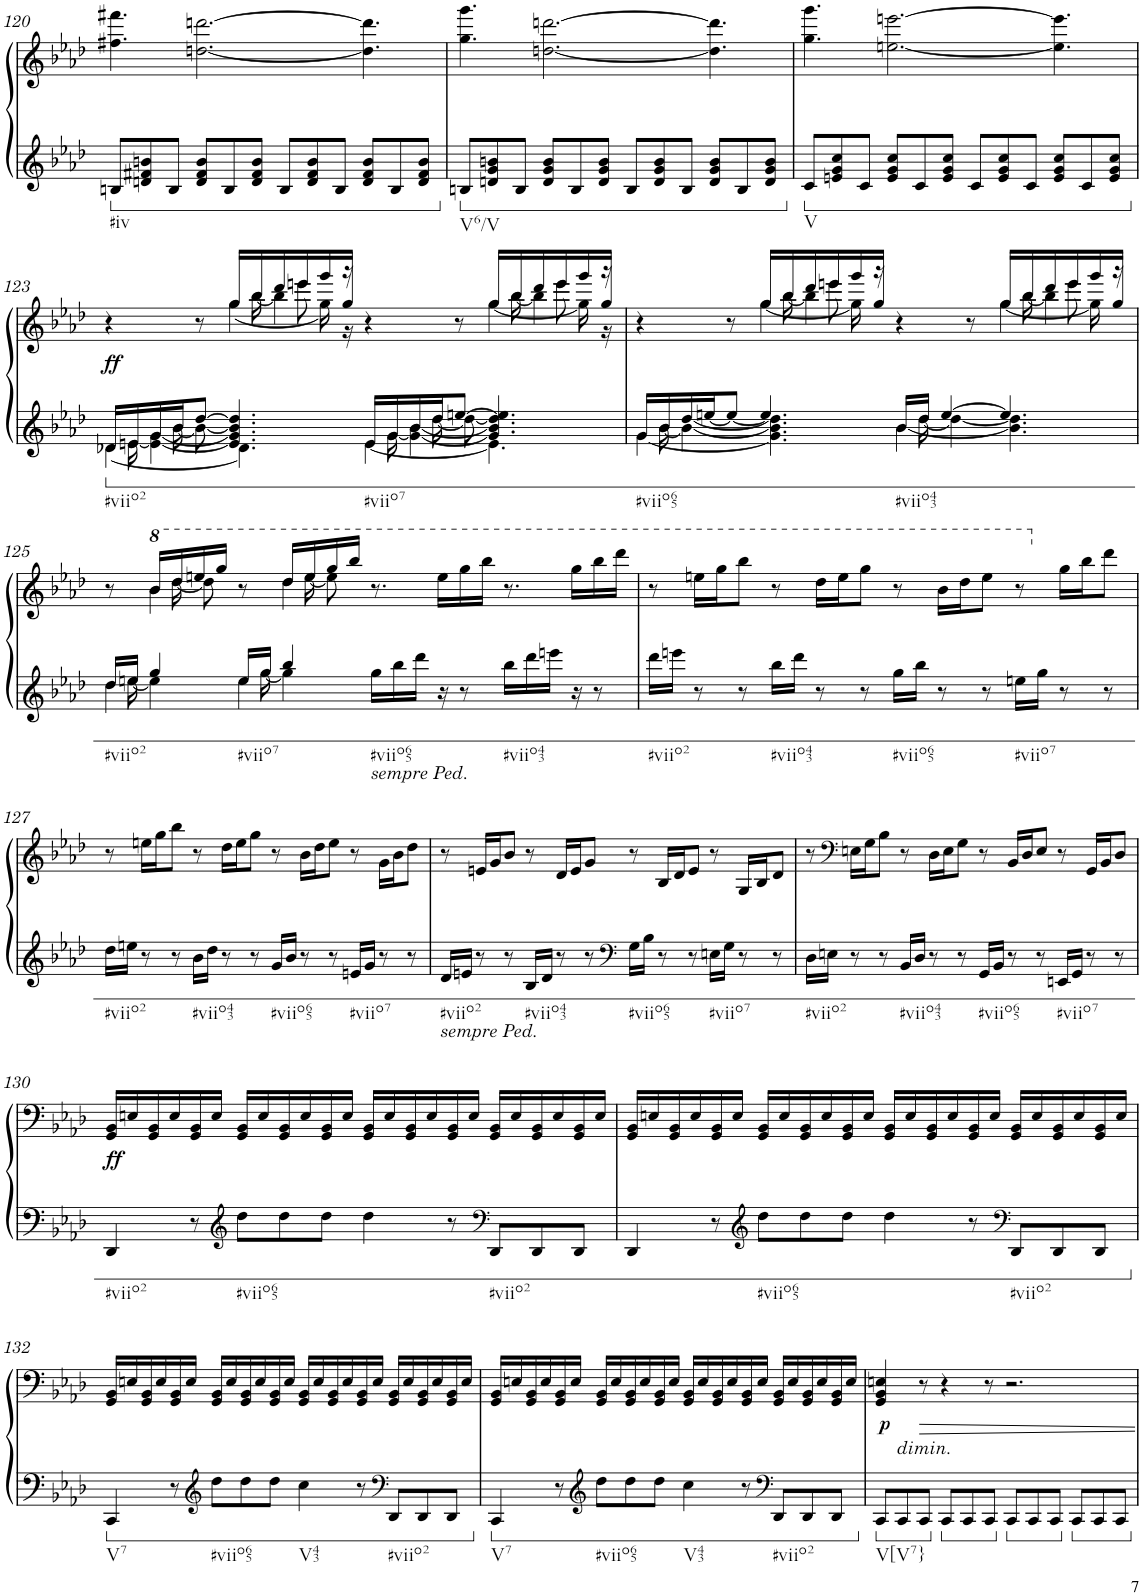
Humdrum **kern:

**kern	**kern	**dynam
*part1	*part1	*part1
*staff2	*staff1	*staff1/2
*I"Piano	*	*
*I'Pno.	*	*
!!LO:PB:g=z
*clefF4	*clefF4	*
*k[b-e-a-d-]	*k[b-e-a-d-]	*
*M12/8	*M12/8	*
=120	=120	=120
!LO:TX:b:t=#iv	!	!
8Bn/L	4.ff#X\ 4.fff#X\	.
8dn/ 8f#X/ 8bn/	.	.
8B/J	.	.
8d/ 8f#/ 8b/L	[2.ddn\ [2.dddn\	.
8B/	.	.
8d/ 8f#/ 8b/J	.	.
8B/L	.	.
8d/ 8f#/ 8b/	.	.
8B/J	.	.
8d/ 8f#/ 8b/L	4.dd\] 4.ddd\]	.
8B/	.	.
8d/ 8f#/ 8b/J	.	.
=121	=121	=121
!LO:TX:b:t=V6/V	!	!
8Bn/L	4.gg\ 4.ggg\	.
8dn/ 8g/ 8bn/	.	.
8B/J	.	.
8d/ 8g/ 8b/L	[2.ddn\ [2.dddn\	.
8B/	.	.
8d/ 8g/ 8b/J	.	.
8B/L	.	.
8d/ 8g/ 8b/	.	.
8B/J	.	.
8d/ 8g/ 8b/L	4.dd\] 4.ddd\]	.
8B/	.	.
8d/ 8g/ 8b/J	.	.
=122	=122	=122
!LO:TX:b:t=V	!	!
8c/L	4.gg\ 4.ggg\	.
8en/ 8g/ 8cc/	.	.
8c/J	.	.
8e/ 8g/ 8cc/L	[2.een\ [2.eeen\	.
8c/	.	.
8e/ 8g/ 8cc/J	.	.
8c/L	.	.
8e/ 8g/ 8cc/	.	.
8c/J	.	.
8e/ 8g/ 8cc/L	4.ee\] 4.eee\]	.
8c/	.	.
8e/ 8g/ 8cc/J	.	.
!!LO:LB:g=z
=123	=123	=123
*^	*^	*
*	*^	*	*^	*
*	*	*^	*	*	*^	*
!LO:TX:b:t=#viio2	!	!	!	!	!	!	!	!
!	!	!	!	!	!	!	!	!LO:DY:b
16d-/LL	8.ryy	16ryy	[4.d-X\	4r	4ryy	4ryy	4ryy	ff
16en/	.	[16e\	.	.	.	.	.	.
[<16g/	.	4e\_ 4g\	.	.	.	.	.	.
16b-/J	[16b-\	.	.	.	.	.	.	.
[8dd-/J	8b-\_	.	.	8r	8ryy	8ryy	8ryy	.
4.e/] 4.g/] 4.b-/] 4.dd-/]	8ryy	4.ryy	4.d-\]	16gg/LL	8ryy	16ryy	[4gg\	.
.	.	.	.	16bb-/	.	[16bb-\	.	.
.	4ryy	.	.	16ddd-/	16ryy	4bb-\]	.	.
.	.	.	.	16eeen/	8eee\	.	.	.
.	.	.	.	16ggg/	.	.	16gg\]	.
.	.	.	.	16gg/JJ	16r	.	16r	.
!LO:TX:b:t=#viio7	!	!	!	!	!	!	!	!
16e/LL	8.ryy	16ryy	[4.e\	4r	4ryy	4ryy	4ryy	.
16g/	.	[16g\	.	.	.	.	.	.
[<16b-/	.	4g\_ 4b-\	.	.	.	.	.	.
16dd-/J	[16dd-\	.	.	.	.	.	.	.
[8een/J	8dd-\_	.	.	8r	8ryy	8ryy	8ryy	.
4.g/] 4.b-/] 4.dd-/] 4.ee/]	8ryy	4.ryy	4.e\]	16gg/LL	8ryy	16ryy	[4gg\	.
.	.	.	.	16bb-/	.	[16bb-\	.	.
.	4ryy	.	.	16ddd-/	16ryy	4bb-\]	.	.
.	.	.	.	16eee/	8eee\	.	.	.
.	.	.	.	16ggg/	.	.	16gg\]	.
.	.	.	.	16gg/JJ	16r	.	16r	.
*	*	*v	*v	*	*	*	*	*
=124	=124	=124	=124	=124	=124	=124	=124
!LO:TX:b:t=#viio65	!	!	!	!	!	!	!
16g/LL	16ryy	[4.g\	4r	4ryy	4ryy	4ryy	.
16b-/	[16b-\	.	.	.	.	.	.
[<16dd-/	4b-\_	.	.	.	.	.	.
[<16een/J	.	.	.	.	.	.	.
8ee/J_	.	.	8r	8ryy	8ryy	8ryy	.
4.ee/]	4.g\] 4.b-\] 4.dd-\]	4.ryy	16gg/LL	8ryy	16ryy	[4gg\	.
.	.	.	16bb-/	.	[16bb-\	.	.
.	.	.	16ddd-/	16ryy	4bb-\]	.	.
.	.	.	16eeen/	8eee\	.	.	.
.	.	.	16ggg/	.	.	16gg\]	.
.	.	.	16gg/JJ	16r	.	16ryy	.
!LO:TX:b:t=#viio43	!	!	!	!	!	!	!
16b-/LL	16ryy	[4.b-\	4r	4ryy	4ryy	4ryy	.
16dd-/JJ	[16dd-\	.	.	.	.	.	.
[4ee/	4dd-\_	.	.	.	.	.	.
.	.	.	8r	8ryy	8ryy	8ryy	.
4.ee/]	4.b-\] 4.dd-\]	4.ryy	16gg/LL	8ryy	16ryy	[4gg\	.
.	.	.	16bb-/	.	[16bb-\	.	.
.	.	.	16ddd-/	16ryy	4bb-\]	.	.
.	.	.	16eee/	8eee\	.	.	.
.	.	.	16ggg/	.	.	16gg\]	.
.	.	.	16gg/JJ	16r	.	16ryy	.
!!LO:LB:g=z
=125	=125	=125	=125	=125	=125	=125	=125
!LO:TX:b:t=#viio2	!	!	!	!	!	!	!
*	*	*	*	*	*v	*v	*
16dd-/LL	16ryy	4.dd-\	8r	8.ryy	8ryy	.
16een/JJ	[16ee\	.	.	.	.	.
4gg/	4ee\]	.	16bb-/LL	.	4bb-\	.
.	.	.	16ddd-/	[16ddd-\	.	.
.	.	.	16eeen/	8ddd-\]	.	.
.	.	.	16ggg/JJ	.	.	.
!LO:TX:b:t=#viio7	!	!	!	!	!	!
16ee/LL	16ryy	4.ee\	8r	8.ryy	8ryy	.
16gg/JJ	[16gg\	.	.	.	.	.
4bb-/	4gg\]	.	16ddd-/LL	.	4ddd-\	.
.	.	.	16eee/	[16eee\	.	.
.	.	.	16ggg/	8eee\]	.	.
.	.	.	16bbb-/JJ	.	.	.
!LO:TX:b:i:t=sempre Ped.	!	!	!	!	!	!
!LO:TX:b:t=#viio65	!	!	!	!	!	!
16gg\LL	2.ryy	2.ryy	8.r	2.ryy	2.ryy	.
16bb-\	.	.	.	.	.	.
16ddd-\JJ	.	.	.	.	.	.
16r	.	.	16eee\LL	.	.	.
8r	.	.	16ggg\	.	.	.
.	.	.	16bbb-\JJ	.	.	.
!LO:TX:b:t=#viio43	!	!	!	!	!	!
16bb-\LL	.	.	8.r	.	.	.
16ddd-\	.	.	.	.	.	.
16eeen\JJ	.	.	.	.	.	.
16r	.	.	16ggg\LL	.	.	.
8r	.	.	16bbb-\	.	.	.
.	.	.	16dddd-\JJ	.	.	.
*v	*v	*v	*	*	*	*
*	*v	*v	*v	*
=126	=126	=126
!LO:TX:b:t=#viio2	!	!
16ddd-\LL	8r	.
16eeen\JJ	.	.
8r	16eeen\LL	.
.	16ggg\J	.
8r	8bbb-\J	.
!LO:TX:b:t=#viio43	!	!
16bb-\LL	8r	.
16ddd-\JJ	.	.
8r	16ddd-\LL	.
.	16eee\J	.
8r	8ggg\J	.
!LO:TX:b:t=#viio65	!	!
16gg\LL	8r	.
16bb-\JJ	.	.
8r	16bb-\LL	.
.	16ddd-\J	.
8r	8eee\J	.
!LO:TX:b:t=#viio7	!	!
16een\LL	8r	.
16gg\JJ	.	.
8r	16gg\LL	.
.	16bb-\J	.
8r	8ddd-\J	.
!!LO:LB:g=z
=127	=127	=127
!LO:TX:b:t=#viio2	!	!
16dd-\LL	8r	.
16een\JJ	.	.
8r	16een\LL	.
.	16gg\J	.
8r	8bb-\J	.
!LO:TX:b:t=#viio43	!	!
16b-\LL	8r	.
16dd-\JJ	.	.
8r	16dd-\LL	.
.	16ee\J	.
8r	8gg\J	.
!LO:TX:b:t=#viio65	!	!
16g/LL	8r	.
16b-/JJ	.	.
8r	16b-\LL	.
.	16dd-\J	.
8r	8ee\J	.
!LO:TX:b:t=#viio7	!	!
16en/LL	8r	.
16g/JJ	.	.
8r	16g\LL	.
.	16b-\J	.
8r	8dd-\J	.
=128	=128	=128
!LO:TX:b:i:t=sempre Ped.	!	!
!LO:TX:b:t=#viio2	!	!
16d-/LL	8r	.
16en/JJ	.	.
8r	16en/LL	.
.	16g/J	.
8r	8b-/J	.
!LO:TX:b:t=#viio43	!	!
16B-/LL	8r	.
16d-/JJ	.	.
8r	16d-/LL	.
.	16e/J	.
8r	8g/J	.
*clefF4	*	*
!LO:TX:b:t=#viio65	!	!
16G\LL	8r	.
16B-\JJ	.	.
8r	16B-/LL	.
.	16d-/J	.
8r	8e/J	.
!LO:TX:b:t=#viio7	!	!
16En\LL	8r	.
16G\JJ	.	.
8r	16G/LL	.
.	16B-/J	.
8r	8d-/J	.
=129	=129	=129
!LO:TX:b:t=#viio2	!	!
16D-\LL	8r	.
16En\JJ	.	.
*	*clefF4	*
8r	16En\LL	.
.	16G\J	.
8r	8B-\J	.
!LO:TX:b:t=#viio43	!	!
16BB-/LL	8r	.
16D-/JJ	.	.
8r	16D-\LL	.
.	16E\J	.
8r	8G\J	.
!LO:TX:b:t=#viio65	!	!
16GG/LL	8r	.
16BB-/JJ	.	.
8r	16BB-/LL	.
.	16D-/J	.
8r	8E/J	.
!LO:TX:b:t=#viio7	!	!
16EEn/LL	8r	.
16GG/JJ	.	.
8r	16GG/LL	.
.	16BB-/J	.
8r	8D-/J	.
!!LO:LB:g=z
=130	=130	=130
!LO:TX:b:t=#viio2	!	!
!	!	!LO:DY:b
4DD-/	16GG/ 16BB-/LL	ff
.	16En/	.
.	16GG/ 16BB-/	.
.	16E/	.
8r	16GG/ 16BB-/	.
.	16E/JJ	.
*clefG2	*	*
!LO:TX:b:t=#viio65	!	!
8dd-\L	16GG/ 16BB-/LL	.
.	16E/	.
8dd-\	16GG/ 16BB-/	.
.	16E/	.
8dd-\J	16GG/ 16BB-/	.
.	16E/JJ	.
4dd-\	16GG/ 16BB-/LL	.
.	16E/	.
.	16GG/ 16BB-/	.
.	16E/	.
8r	16GG/ 16BB-/	.
.	16E/JJ	.
*clefF4	*	*
!LO:TX:b:t=#viio2	!	!
8DD-/L	16GG/ 16BB-/LL	.
.	16E/	.
8DD-/	16GG/ 16BB-/	.
.	16E/	.
8DD-/J	16GG/ 16BB-/	.
.	16E/JJ	.
=131	=131	=131
4DD-/	16GG/ 16BB-/LL	.
.	16En/	.
.	16GG/ 16BB-/	.
.	16E/	.
8r	16GG/ 16BB-/	.
.	16E/JJ	.
*clefG2	*	*
!LO:TX:b:t=#viio65	!	!
8dd-\L	16GG/ 16BB-/LL	.
.	16E/	.
8dd-\	16GG/ 16BB-/	.
.	16E/	.
8dd-\J	16GG/ 16BB-/	.
.	16E/JJ	.
4dd-\	16GG/ 16BB-/LL	.
.	16E/	.
.	16GG/ 16BB-/	.
.	16E/	.
8r	16GG/ 16BB-/	.
.	16E/JJ	.
*clefF4	*	*
!LO:TX:b:t=#viio2	!	!
8DD-/L	16GG/ 16BB-/LL	.
.	16E/	.
8DD-/	16GG/ 16BB-/	.
.	16E/	.
8DD-/J	16GG/ 16BB-/	.
.	16E/JJ	.
!!LO:LB:g=z
=132	=132	=132
!LO:TX:b:t=V7	!	!
4CC/	16GG/ 16BB-/LL	.
.	16En/	.
.	16GG/ 16BB-/	.
.	16E/	.
8r	16GG/ 16BB-/	.
.	16E/JJ	.
*clefG2	*	*
!LO:TX:b:t=#viio65	!	!
8dd-\L	16GG/ 16BB-/LL	.
.	16E/	.
8dd-\	16GG/ 16BB-/	.
.	16E/	.
8dd-\J	16GG/ 16BB-/	.
.	16E/JJ	.
!LO:TX:b:t=V43	!	!
4cc\	16GG/ 16BB-/LL	.
.	16E/	.
.	16GG/ 16BB-/	.
.	16E/	.
8r	16GG/ 16BB-/	.
.	16E/JJ	.
*clefF4	*	*
!LO:TX:b:t=#viio2	!	!
8DD-/L	16GG/ 16BB-/LL	.
.	16E/	.
8DD-/	16GG/ 16BB-/	.
.	16E/	.
8DD-/J	16GG/ 16BB-/	.
.	16E/JJ	.
=133	=133	=133
!LO:TX:b:t=V7	!	!
4CC/	16GG/ 16BB-/LL	.
.	16En/	.
.	16GG/ 16BB-/	.
.	16E/	.
8r	16GG/ 16BB-/	.
.	16E/JJ	.
*clefG2	*	*
!LO:TX:b:t=#viio65	!	!
8dd-\L	16GG/ 16BB-/LL	.
.	16E/	.
8dd-\	16GG/ 16BB-/	.
.	16E/	.
8dd-\J	16GG/ 16BB-/	.
.	16E/JJ	.
!LO:TX:b:t=V43	!	!
4cc\	16GG/ 16BB-/LL	.
.	16E/	.
.	16GG/ 16BB-/	.
.	16E/	.
8r	16GG/ 16BB-/	.
.	16E/JJ	.
*clefF4	*	*
!LO:TX:b:t=#viio2	!	!
8DD-/L	16GG/ 16BB-/LL	.
.	16E/	.
8DD-/	16GG/ 16BB-/	.
.	16E/	.
8DD-/J	16GG/ 16BB-/	.
.	16E/JJ	.
=134	=134	=134
!LO:TX:b:t=V[V7}	!	!
!	!	!LO:DY:b
8CC/L	4GG/ 4BB-/ 4En/	p
!LO:TX:a:i:t=dimin.	!	!
8CC/	.	.
8CC/J	8r	.
8CC/L	4r	.
8CC/	.	.
8CC/J	8r	.
8CC/L	2.r	.
8CC/	.	.
8CC/J	.	.
8CC/L	.	.
8CC/	.	.
8CC/J	.	.
=	=	=
*-	*-	*-
